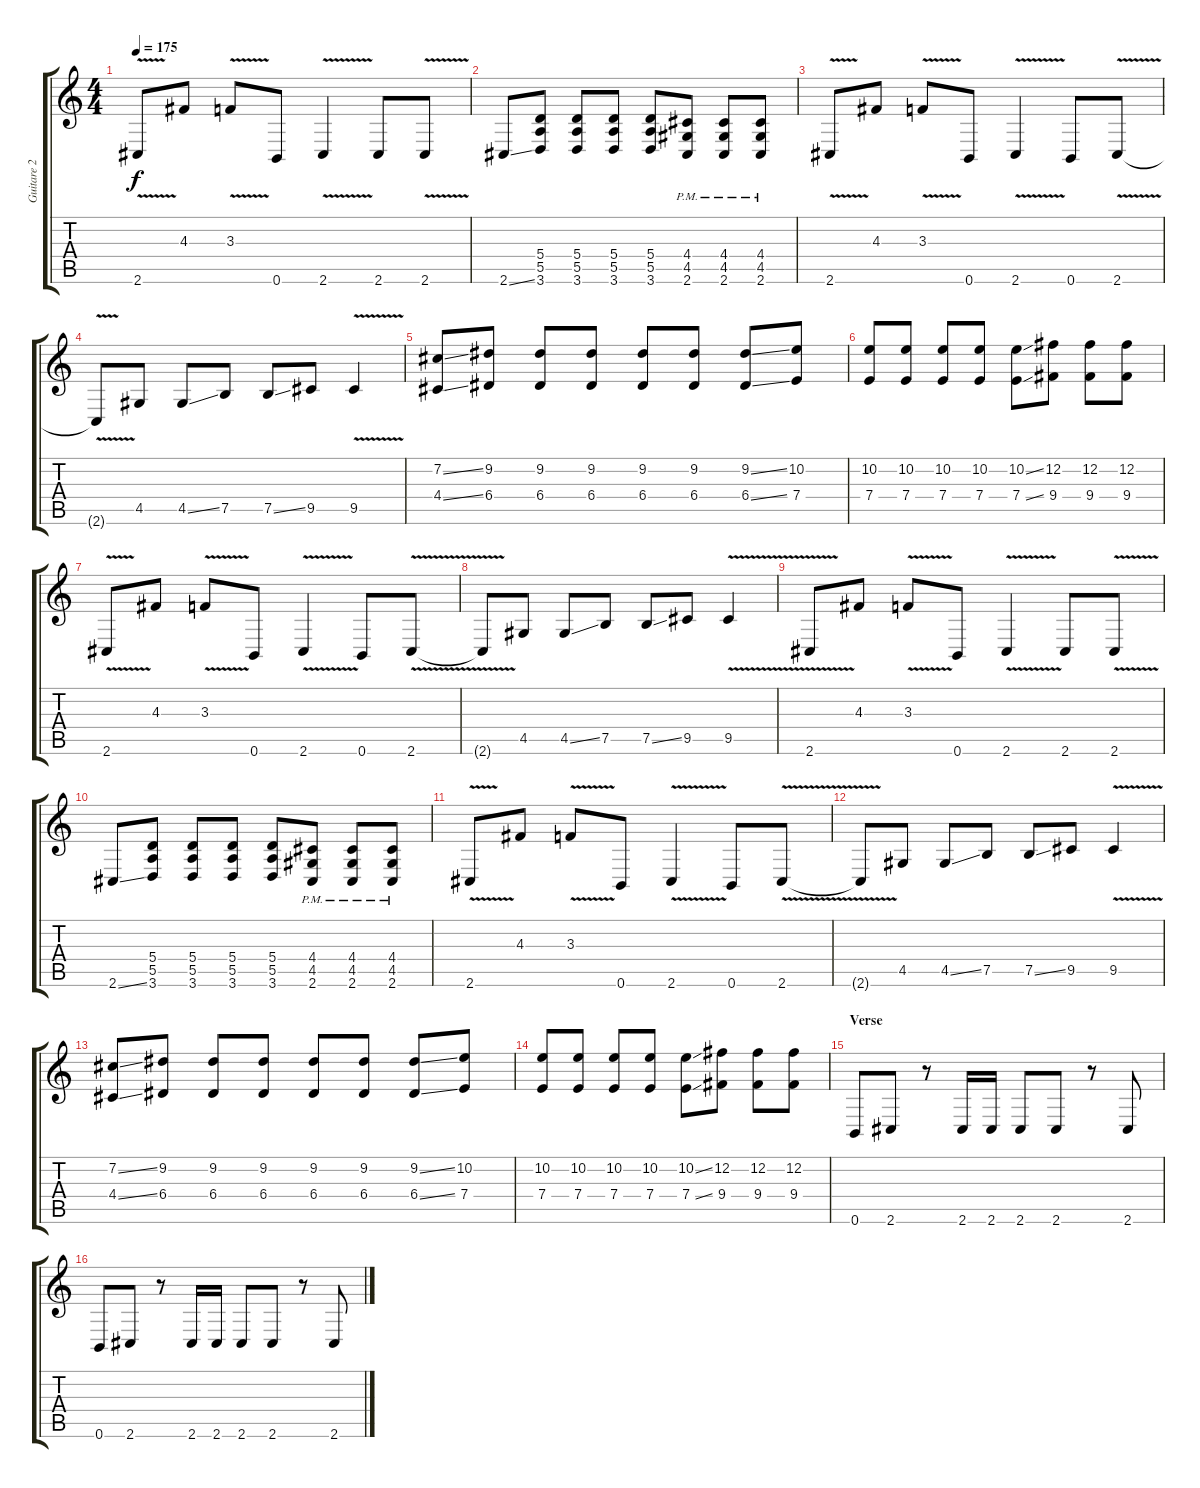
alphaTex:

\track ("Guitare 2" "Guitare 2") {instrument distortionguitar}
\staff {score tabs}
\tuning (B3 Gb3 D3 A2 E2 B1) {hide}
\ts (4 4)
\tempo 175
\clef g2
\ks c
2.6{v}.8{dy f} 4.3.8 3.3{v}.8 0.6.8 2.6{v}.4 2.6.8 2.6{v}.8 |
2.6{ss}.8 (5.4 5.5 3.6).8 (5.4 5.5 3.6).8 (5.4 5.5 3.6).8 (5.4 5.5 3.6).8 (4.4{pm} 4.5{pm} 2.6{pm}).8 (4.4{pm} 4.5{pm} 2.6{pm}).8 (4.4{pm} 4.5{pm} 2.6{pm}).8 |
2.6{v}.8 4.3.8 3.3{v}.8 0.6.8 2.6{v}.4 0.6.8 2.6{v}.8 |
2.6{t}.8 4.5.8 4.5{ss}.8 7.5.8 7.5{ss}.8 9.5.8 9.5{v}.4 |
(7.2{ss} 4.4{ss}).8 (9.2 6.4).8 (9.2 6.4).8 (9.2 6.4).8 (9.2 6.4).8 (9.2 6.4).8 (9.2{ss} 6.4{ss}).8 (10.2 7.4).8 |
(10.2 7.4).8 (10.2 7.4).8 (10.2 7.4).8 (10.2 7.4).8 (10.2{ss} 7.4{ss}).8 (12.2 9.4).8 (12.2 9.4).8 (12.2 9.4).8 |
2.6{v}.8 4.3.8 3.3{v}.8 0.6.8 2.6{v}.4 0.6.8 2.6{v}.8 |
2.6{t}.8 4.5.8 4.5{ss}.8 7.5.8 7.5{ss}.8 9.5.8 9.5{v}.4 |
2.6{v}.8 4.3.8 3.3{v}.8 0.6.8 2.6{v}.4 2.6.8 2.6{v}.8 |
2.6{ss}.8 (5.4 5.5 3.6).8 (5.4 5.5 3.6).8 (5.4 5.5 3.6).8 (5.4 5.5 3.6).8 (4.4{pm} 4.5{pm} 2.6{pm}).8 (4.4{pm} 4.5{pm} 2.6{pm}).8 (4.4{pm} 4.5{pm} 2.6{pm}).8 |
2.6{v}.8 4.3.8 3.3{v}.8 0.6.8 2.6{v}.4 0.6.8 2.6{v}.8 |
2.6{t}.8 4.5.8 4.5{ss}.8 7.5.8 7.5{ss}.8 9.5.8 9.5{v}.4 |
(7.2{ss} 4.4{ss}).8 (9.2 6.4).8 (9.2 6.4).8 (9.2 6.4).8 (9.2 6.4).8 (9.2 6.4).8 (9.2{ss} 6.4{ss}).8 (10.2 7.4).8 |
(10.2 7.4).8 (10.2 7.4).8 (10.2 7.4).8 (10.2 7.4).8 (10.2{ss} 7.4{ss}).8 (12.2 9.4).8 (12.2 9.4).8 (12.2 9.4).8 |
\section ("" "Verse")
0.6.8 2.6.8 r.8 2.6.16 2.6.16 2.6.8 2.6.8 r.8 2.6.8 |
0.6.8 2.6.8 r.8 2.6.16 2.6.16 2.6.8 2.6.8 r.8 2.6.8
